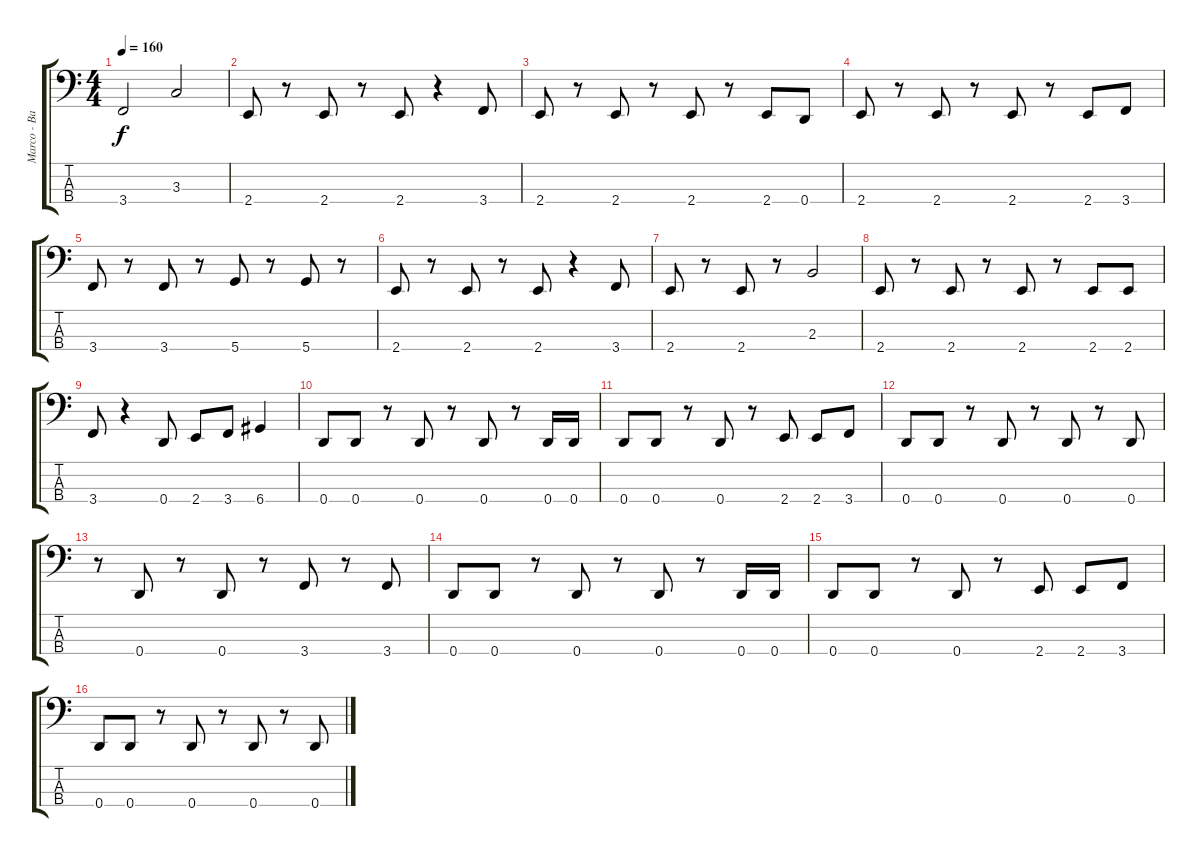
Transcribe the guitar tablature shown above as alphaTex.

\track ("Marco - Bass" "Marco - Ba") {instrument electricbassfinger}
\staff {score tabs}
\tuning (G2 D2 A1 D1) {hide}
\ts (4 4)
\tempo 160
\clef f4
\ks c
3.4.2{dy f} 3.3.2 |
2.4.8 r.8 2.4.8 r.8 2.4.8 r.4 3.4.8 |
2.4.8 r.8 2.4.8 r.8 2.4.8 r.8 2.4.8 0.4.8 |
2.4.8 r.8 2.4.8 r.8 2.4.8 r.8 2.4.8 3.4.8 |
3.4.8 r.8 3.4.8 r.8 5.4.8 r.8 5.4.8 r.8 |
2.4.8 r.8 2.4.8 r.8 2.4.8 r.4 3.4.8 |
2.4.8 r.8 2.4.8 r.8 2.3.2 |
2.4.8 r.8 2.4.8 r.8 2.4.8 r.8 2.4.8 2.4.8 |
3.4.8 r.4 0.4.8 2.4.8 3.4.8 6.4.4 |
0.4.8 0.4.8 r.8 0.4.8 r.8 0.4.8 r.8 0.4.16 0.4.16 |
0.4.8 0.4.8 r.8 0.4.8 r.8 2.4.8 2.4.8 3.4.8 |
0.4.8 0.4.8 r.8 0.4.8 r.8 0.4.8 r.8 0.4.8 |
r.8 0.4.8 r.8 0.4.8 r.8 3.4.8 r.8 3.4.8 |
0.4.8 0.4.8 r.8 0.4.8 r.8 0.4.8 r.8 0.4.16 0.4.16 |
0.4.8 0.4.8 r.8 0.4.8 r.8 2.4.8 2.4.8 3.4.8 |
0.4.8 0.4.8 r.8 0.4.8 r.8 0.4.8 r.8 0.4.8
